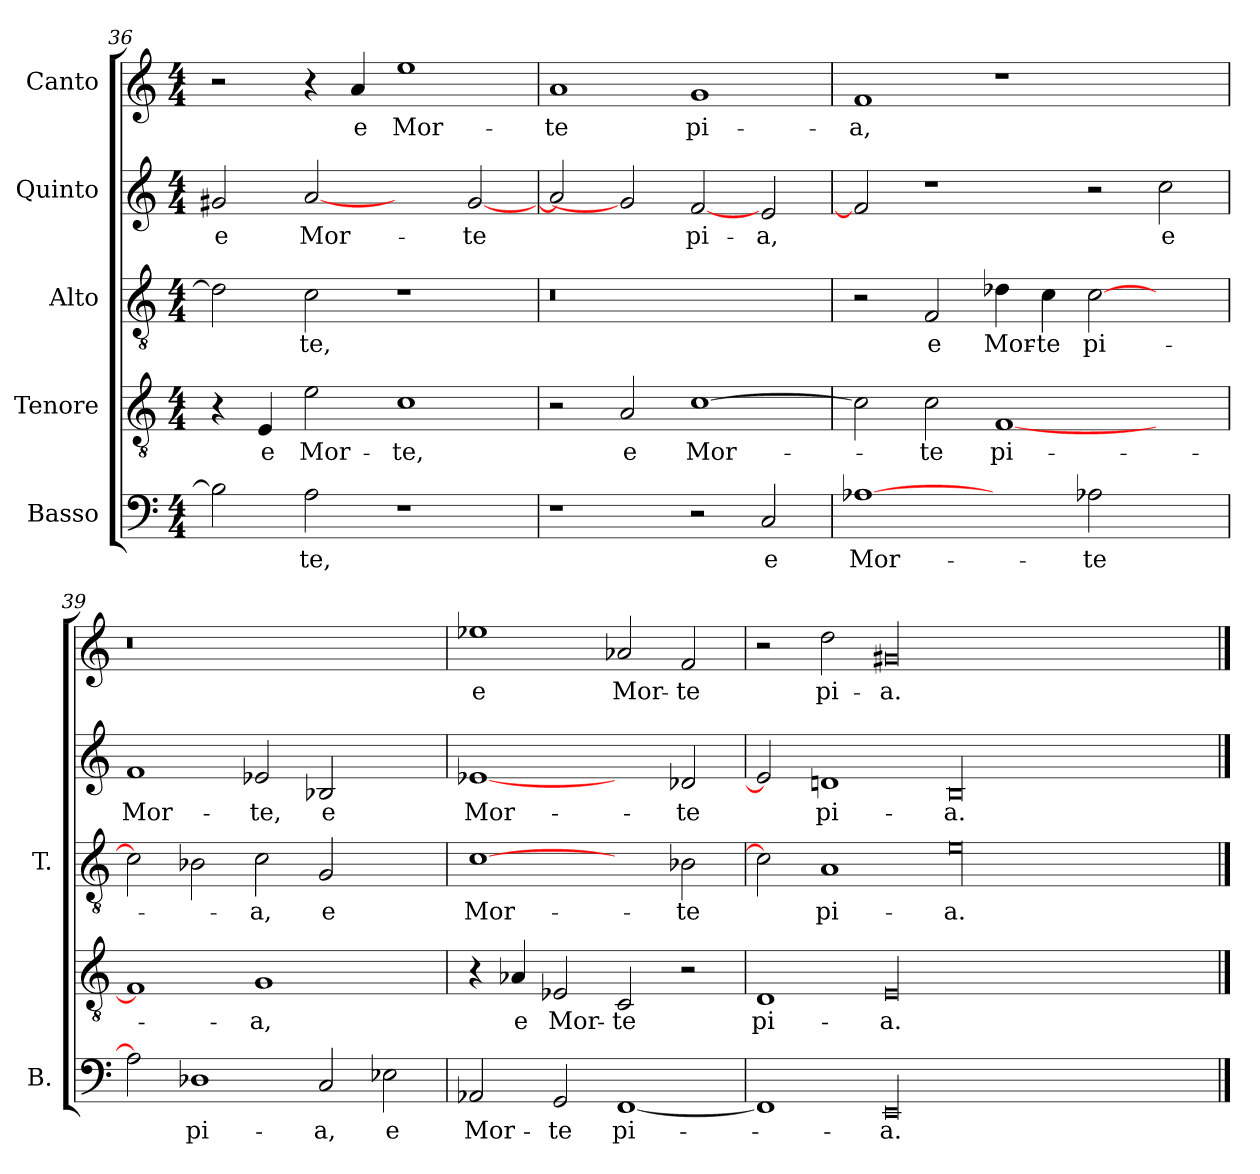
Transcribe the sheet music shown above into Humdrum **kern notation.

**kern	**text	**kern	**text	**kern	**text	**kern	**text	**kern	**text
*part5	*part5	*part4	*part4	*part3	*part3	*part2	*part2	*part1	*part1
*staff5	*staff5	*staff4	*staff4	*staff3	*staff3	*staff2	*staff2	*staff1	*staff1
*I"Basso	*	*I"Tenore	*	*I"Alto	*	*I"Quinto	*	*I"Canto	*
*I'B.	*	*	*	*I'T.	*	*	*	*	*
*clefF4	*	*clefGv2	*	*clefGv2	*	*clefG2	*	*clefG2	*
*k[]	*	*k[]	*	*k[]	*	*k[]	*	*k[]	*
*C:	*	*C:	*	*C:	*	*C:	*	*C:	*
*M4/4	*	*M4/4	*	*M4/4	*	*M4/4	*	*M4/4	*
=36	=36	=36	=36	=36	=36	=36	=36	=36	=36
2B\]	.	4r	.	2d\]	.	2g#X/	e	2r	.
.	.	4E/	e	.	.	.	.	.	.
2A\	-te,	2e\	Mor-	2c\	-te,	[2a/	Mor-	4r	.
.	.	.	.	.	.	.	.	4a/	e
1r	.	1c\	-te,	1r	.	2ryy	.	1ee\	Mor-
.	.	.	.	.	.	[2g#/	-te	.	.
=37	=37	=37	=37	=37	=37	=37	=37	=37	=37
!	!	!	!	!LO:N:vis=0	!	!	!	!	!
1r	.	2r	.	1r	.	2a/]	.	1a/	-te
.	.	2A/	e	.	.	2g#/]	.	.	.
2r	.	[1c\	Mor-	1ryy	.	[2f/	pi-	1g/	pi-
2C/	e	.	.	.	.	2e/	-a,	.	.
=38	=38	=38	=38	=38	=38	=38	=38	=38	=38
[1A-X\	Mor-	2c\]	.	2r	.	2f/]	.	1f/	-a,
.	.	2c\	-te	2F/	e	1r	.	.	.
2ryy	.	[1F/	pi-	4d-X\	Mor-	.	.	1r	.
.	.	.	.	4c\	-te	.	.	.	.
2A-X\	-te	.	.	[2c\	pi-	2r	.	.	.
2ryy	.	2ryy	.	2ryy	.	2cc\	e	2ryy	.
=39	=39	=39	=39	=39	=39	=39	=39	=39	=39
!	!	!	!	!	!	!	!	!LO:N:vis=0	!
2A-\]	.	1F/]	.	2c\]	.	1f/	Mor-	1r	.
1D-X\	pi-	.	.	2B-X\	.	.	.	.	.
.	.	1G/	-a,	2c\	-a,	2e-X/	-te,	1ryy	.
2C/	-a,	.	.	2G/	e	2B-X/	e	.	.
2E-X\	e	2ryy	.	2ryy	.	2ryy	.	2ryy	.
=40	=40	=40	=40	=40	=40	=40	=40	=40	=40
2AA-X/	Mor-	4r	.	[1c\	Mor-	[1e-X/	Mor-	1ee-X\	e
.	.	4A-X/	e	.	.	.	.	.	.
2GG/	-te	2E-X/	Mor-	.	.	.	.	.	.
[1FF/	pi-	2C/	-te	2ryy	.	2ryy	.	2a-X/	Mor-
.	.	2r	.	2B-X\	-te	2d-X/	-te	2f/	-te
=41	=41	=41	=41	=41	=41	=41	=41	=41	=41
1FF/]	.	1D/	pi-	2c\]	.	2e-/]	.	2r	.
.	.	.	.	1A/	pi-	1dn/	pi-	2dd\	pi-
00EE/	-a.	00E/	-a.	.	.	.	.	00g#X/	-a.
.	.	.	.	00e\	-a.	00B/	-a.	.	.
2ryy	.	2ryy	.	.	.	.	.	2ryy	.
==	==	==	==	==	==	==	==	==	==
*-	*-	*-	*-	*-	*-	*-	*-	*-	*-
